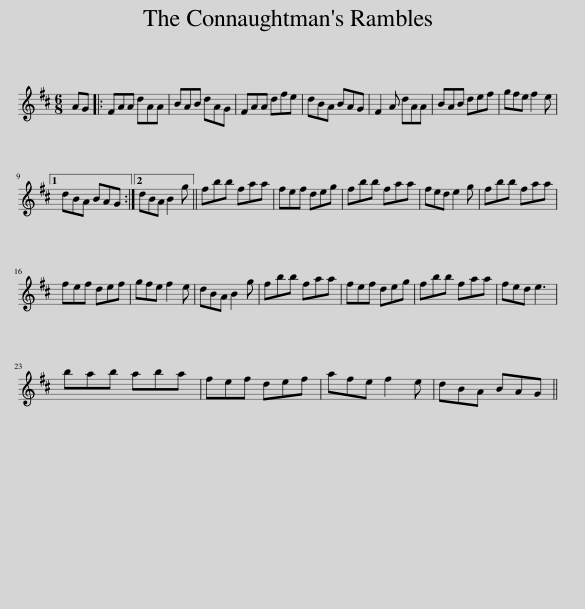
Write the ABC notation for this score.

X:1
L:1/8
M:6/8
I:linebreak $
K:D
V:1 treble
V:1
 AG |: FAA dAA | BAB dAG | FAA dfe | dBA BAG | %5
 F2 A dAA | BAB def | gfe f2 e |1$ dBA BAG :|2 dBA B2 g || %10
 fbb faa | fef deg | fbb faa | fed e2 g | fbb faa |$ %15
 fef def | gfe f2 e | dBA B2 g | fbb faa | fef deg | %20
 fbb faa | fed e3 |$ bab aba | fef def | afe f2 e | %25
 dBA BAG || %26
